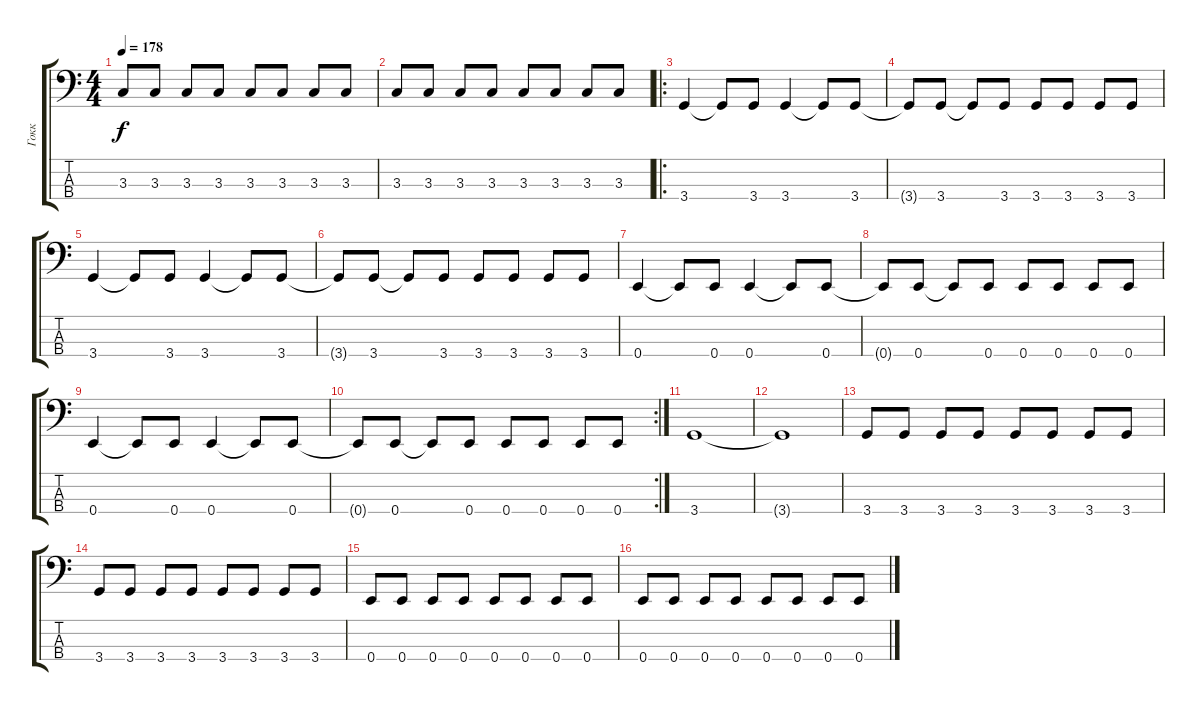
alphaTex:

\track ("Гокк" "Гокк") {instrument slapbass2}
\staff {score tabs}
\tuning (G2 D2 A1 E1) {hide}
\ts (4 4)
\tempo 178
\clef f4
\ks c
3.3.8{dy f} 3.3.8 3.3.8 3.3.8 3.3.8 3.3.8 3.3.8 3.3.8 |
3.3.8 3.3.8 3.3.8 3.3.8 3.3.8 3.3.8 3.3.8 3.3.8 |
\ro
3.4.4 3.4{t}.8 3.4.8 3.4.4 3.4{t}.8 3.4.8 |
3.4{t}.8 3.4.8 3.4{t}.8 3.4.8 3.4.8 3.4.8 3.4.8 3.4.8 |
3.4.4 3.4{t}.8 3.4.8 3.4.4 3.4{t}.8 3.4.8 |
3.4{t}.8 3.4.8 3.4{t}.8 3.4.8 3.4.8 3.4.8 3.4.8 3.4.8 |
0.4.4 0.4{t}.8 0.4.8 0.4.4 0.4{t}.8 0.4.8 |
0.4{t}.8 0.4.8 0.4{t}.8 0.4.8 0.4.8 0.4.8 0.4.8 0.4.8 |
0.4.4 0.4{t}.8 0.4.8 0.4.4 0.4{t}.8 0.4.8 |
\rc 2
0.4{t}.8 0.4.8 0.4{t}.8 0.4.8 0.4.8 0.4.8 0.4.8 0.4.8 |
3.4.1 |
3.4{t}.1 |
3.4.8 3.4.8 3.4.8 3.4.8 3.4.8 3.4.8 3.4.8 3.4.8 |
3.4.8 3.4.8 3.4.8 3.4.8 3.4.8 3.4.8 3.4.8 3.4.8 |
0.4.8 0.4.8 0.4.8 0.4.8 0.4.8 0.4.8 0.4.8 0.4.8 |
0.4.8 0.4.8 0.4.8 0.4.8 0.4.8 0.4.8 0.4.8 0.4.8
